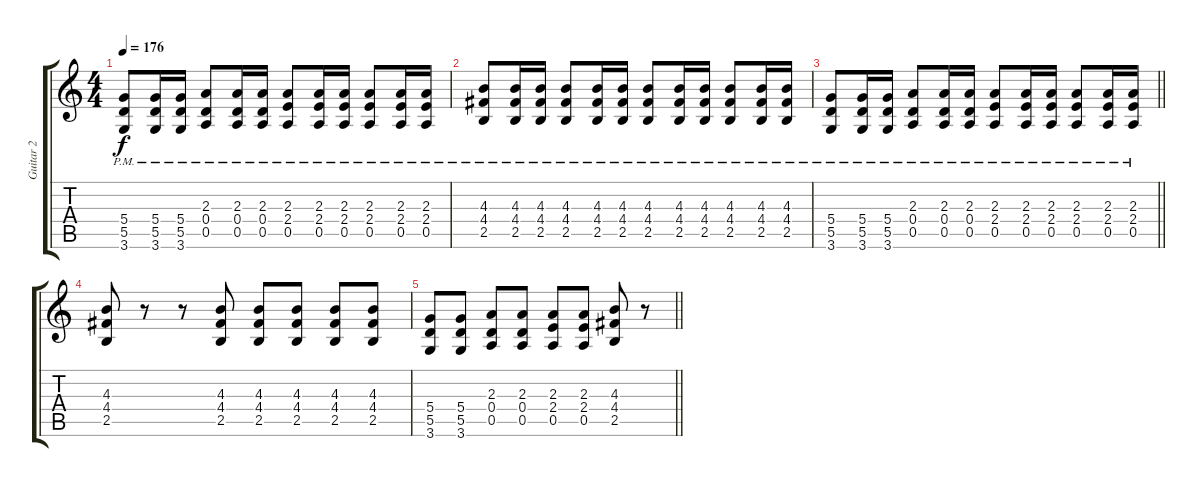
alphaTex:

\track ("Guitar 2" "Guitar 2") {instrument distortionguitar}
\staff {score tabs}
\tuning (E4 B3 G3 D3 A2 E2) {hide}
\ts (4 4)
\tempo 176
\clef g2
\ks c
(5.4{pm} 5.5{pm} 3.6{pm}).8{dy f} (5.4{pm} 5.5{pm} 3.6{pm}).16 (5.4{pm} 5.5{pm} 3.6{pm}).16 (2.3{pm} 0.4{pm} 0.5{pm}).8 (2.3{pm} 0.4{pm} 0.5{pm}).16 (2.3{pm} 0.4{pm} 0.5{pm}).16 (2.3{pm} 2.4{pm} 0.5{pm}).8 (2.3{pm} 2.4{pm} 0.5{pm}).16 (2.3{pm} 2.4{pm} 0.5{pm}).16 (2.3{pm} 2.4{pm} 0.5{pm}).8 (2.3{pm} 2.4{pm} 0.5{pm}).16 (2.3{pm} 2.4{pm} 0.5{pm}).16 |
(4.3{pm} 4.4{pm} 2.5{pm}).8 (4.3{pm} 4.4{pm} 2.5{pm}).16 (4.3{pm} 4.4{pm} 2.5{pm}).16 (4.3{pm} 4.4{pm} 2.5{pm}).8 (4.3{pm} 4.4{pm} 2.5{pm}).16 (4.3{pm} 4.4{pm} 2.5{pm}).16 (4.3{pm} 4.4{pm} 2.5{pm}).8 (4.3{pm} 4.4{pm} 2.5{pm}).16 (4.3{pm} 4.4{pm} 2.5{pm}).16 (4.3{pm} 4.4{pm} 2.5{pm}).8 (4.3{pm} 4.4{pm} 2.5{pm}).16 (4.3{pm} 4.4{pm} 2.5{pm}).16 |
\barLineRight lightlight
(5.4{pm} 5.5{pm} 3.6{pm}).8 (5.4{pm} 5.5{pm} 3.6{pm}).16 (5.4{pm} 5.5{pm} 3.6{pm}).16 (2.3{pm} 0.4{pm} 0.5{pm}).8 (2.3{pm} 0.4{pm} 0.5{pm}).16 (2.3{pm} 0.4{pm} 0.5{pm}).16 (2.3{pm} 2.4{pm} 0.5{pm}).8 (2.3{pm} 2.4{pm} 0.5{pm}).16 (2.3{pm} 2.4{pm} 0.5{pm}).16 (2.3{pm} 2.4{pm} 0.5{pm}).8 (2.3{pm} 2.4{pm} 0.5{pm}).16 (2.3{pm} 2.4{pm} 0.5{pm}).16 |
(4.3 4.4 2.5).8 r.8 r.8 (4.3 4.4 2.5).8 (4.3 4.4 2.5).8 (4.3 4.4 2.5).8 (4.3 4.4 2.5).8 (4.3 4.4 2.5).8 |
\barLineRight lightlight
(5.4 5.5 3.6).8 (5.4 5.5 3.6).8 (2.3 0.4 0.5).8 (2.3 0.4 0.5).8 (2.3 2.4 0.5).8 (2.3 2.4 0.5).8 (4.3 4.4 2.5).8 r.8
